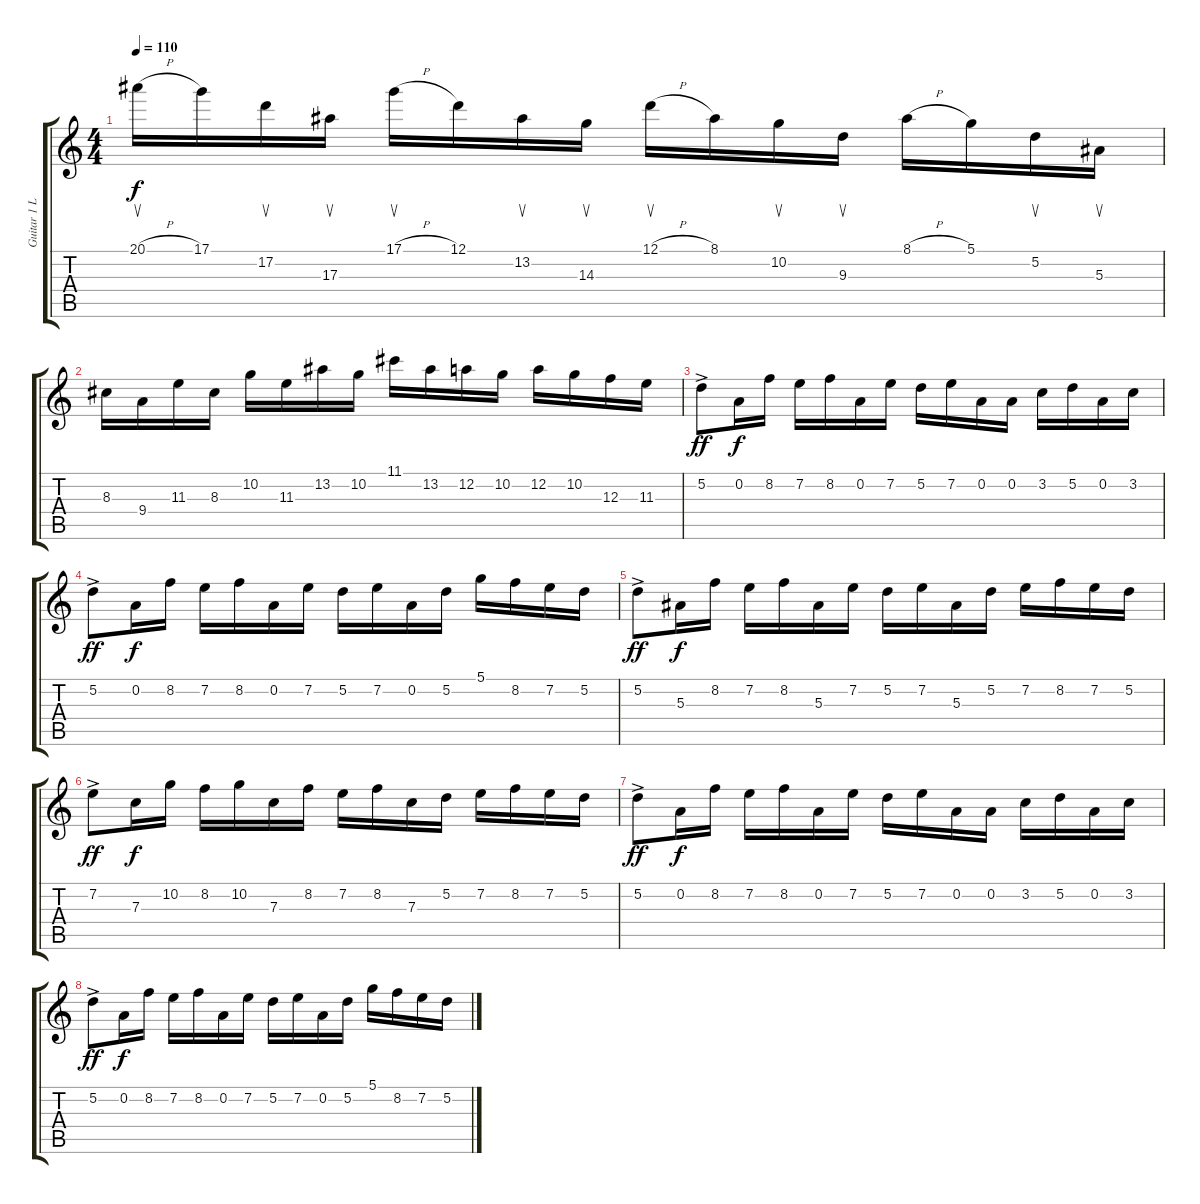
\track ("Guitar 1 Lead - Tonal" "Guitar 1 L") {instrument distortionguitar}
\staff {score tabs}
\tuning (D4 A3 F3 C3 G2 D2) {hide}
\ts (4 4)
\tempo 110
\clef g2
\ks c
20.1{h}.16{su dy f} 17.1.16 17.2.16{su} 17.3.16{su} 17.1{h}.16{su} 12.1.16 13.2.16{su} 14.3.16{su} 12.1{h}.16{su} 8.1.16 10.2.16{su} 9.3.16{su} 8.1{h}.16 5.1.16 5.2.16{su} 5.3.16{su} |
8.3.16 9.4.16 11.3.16 8.3.16 10.2.16 11.3.16 13.2.16 10.2.16 11.1.16 13.2.16 12.2.16 10.2.16 12.2.16 10.2.16 12.3.16 11.3.16 |
5.2{ac}.8{dy ff} 0.2.16{dy f} 8.2.16 7.2.16 8.2.16 0.2.16 7.2.16 5.2.16 7.2.16 0.2.16 0.2.16 3.2.16 5.2.16 0.2.16 3.2.16 |
5.2{ac}.8{dy ff} 0.2.16{dy f} 8.2.16 7.2.16 8.2.16 0.2.16 7.2.16 5.2.16 7.2.16 0.2.16 5.2.16 5.1.16 8.2.16 7.2.16 5.2.16 |
5.2{ac}.8{dy ff} 5.3.16{dy f} 8.2.16 7.2.16 8.2.16 5.3.16 7.2.16 5.2.16 7.2.16 5.3.16 5.2.16 7.2.16 8.2.16 7.2.16 5.2.16 |
7.2{ac}.8{dy ff} 7.3.16{dy f} 10.2.16 8.2.16 10.2.16 7.3.16 8.2.16 7.2.16 8.2.16 7.3.16 5.2.16 7.2.16 8.2.16 7.2.16 5.2.16 |
5.2{ac}.8{dy ff} 0.2.16{dy f} 8.2.16 7.2.16 8.2.16 0.2.16 7.2.16 5.2.16 7.2.16 0.2.16 0.2.16 3.2.16 5.2.16 0.2.16 3.2.16 |
5.2{ac}.8{dy ff} 0.2.16{dy f} 8.2.16 7.2.16 8.2.16 0.2.16 7.2.16 5.2.16 7.2.16 0.2.16 5.2.16 5.1.16 8.2.16 7.2.16 5.2.16
